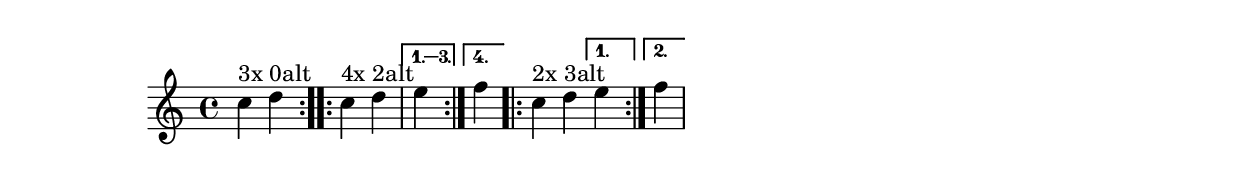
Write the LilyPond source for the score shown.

\version "2.7.39"

\header{
texidoc="
Folded repeat may not make sense without alternatives, and there
should not be more alternatives than repeats.
"
}

\paper { ragged-right = ##t } 

\context Staff  \relative c'' {
    \repeat fold 3 { c^"3x 0alt" d }
    % less alts than body
    \repeat fold 4 { c^"4x 2alt" d } \alternative { e f }
    % more alts than body
    \repeat fold 2 { c^"2x 3alt" d } \alternative { e f g }
  }


